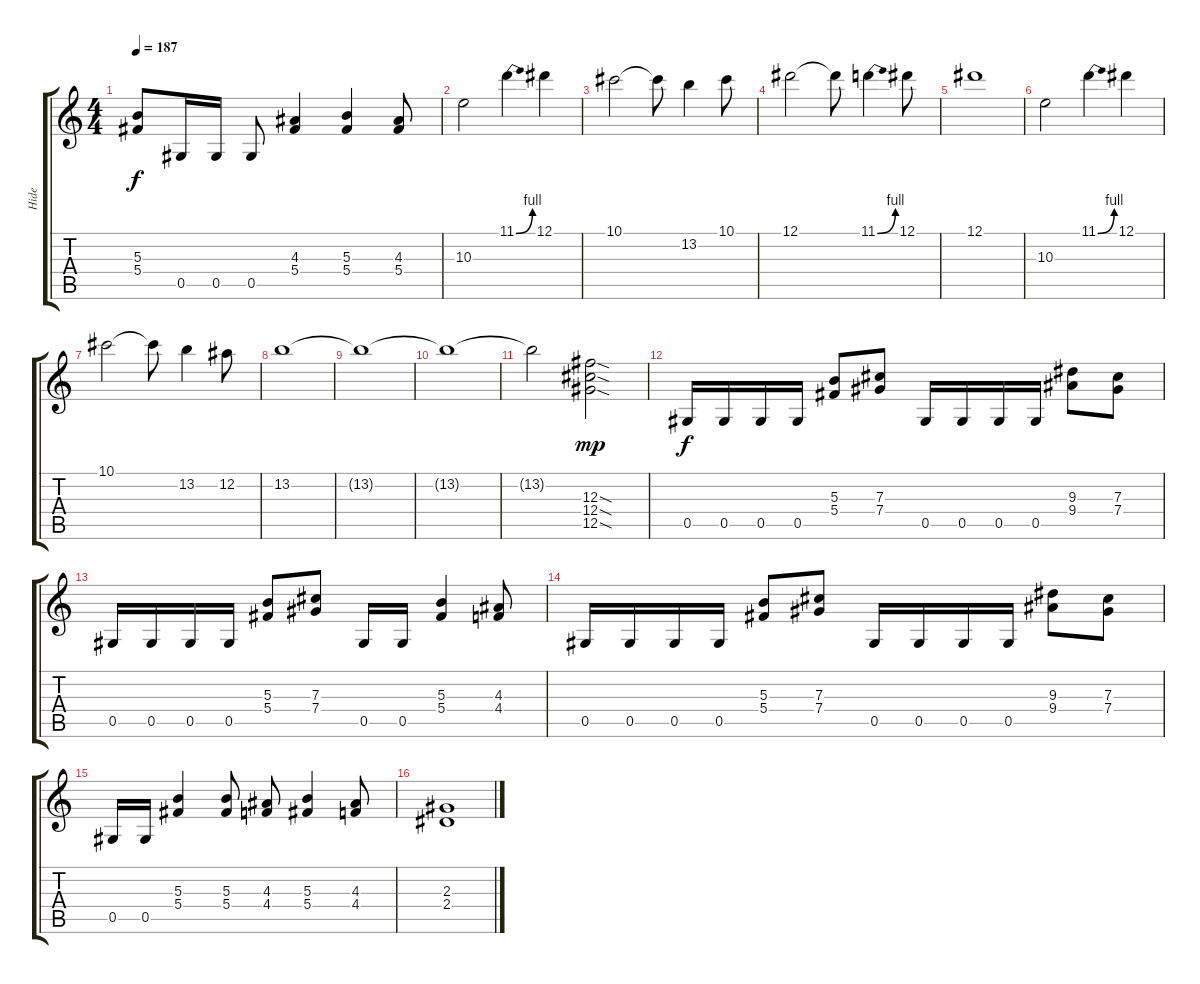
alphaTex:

\track ("Hide" "Hide") {instrument distortionguitar}
\staff {score tabs}
\tuning (Eb4 Bb3 Gb3 Db3 Ab2 Eb2) {hide}
\ts (4 4)
\tempo 187
\clef g2
\ks c
(5.3 5.4).8{dy f} 0.5.16 0.5.16 0.5.8 (4.3 5.4).4 (5.3 5.4).4 (4.3 5.4).8 |
10.3.2 11.1{be (bend 0 0 60 4)}.4 12.1.4 |
10.1.2 10.1{t}.8 13.2.4 10.1.8 |
12.1.2 12.1{t}.8 11.1{be (bend 0 0 60 4)}.4 12.1.8 |
12.1.1 |
10.3.2 11.1{be (bend 0 0 60 4)}.4 12.1.4 |
10.1.2 10.1{t}.8 13.2.4 12.2.8 |
13.2.1 |
13.2{t}.1 |
13.2{t}.1 |
13.2{t}.2 (12.3{sod} 12.4{sod} 12.5{sod}).2{dy mp} |
0.5.16{dy f} 0.5.16 0.5.16 0.5.16 (5.3 5.4).8 (7.3 7.4).8 0.5.16 0.5.16 0.5.16 0.5.16 (9.3 9.4).8 (7.3 7.4).8 |
0.5.16 0.5.16 0.5.16 0.5.16 (5.3 5.4).8 (7.3 7.4).8 0.5.16 0.5.16 (5.3 5.4).4 (4.3 4.4).8 |
0.5.16 0.5.16 0.5.16 0.5.16 (5.3 5.4).8 (7.3 7.4).8 0.5.16 0.5.16 0.5.16 0.5.16 (9.3 9.4).8 (7.3 7.4).8 |
0.5.16 0.5.16 (5.3 5.4).4 (5.3 5.4).8 (4.3 4.4).8 (5.3 5.4).4 (4.3 4.4).8 |
(2.3 2.4).1
